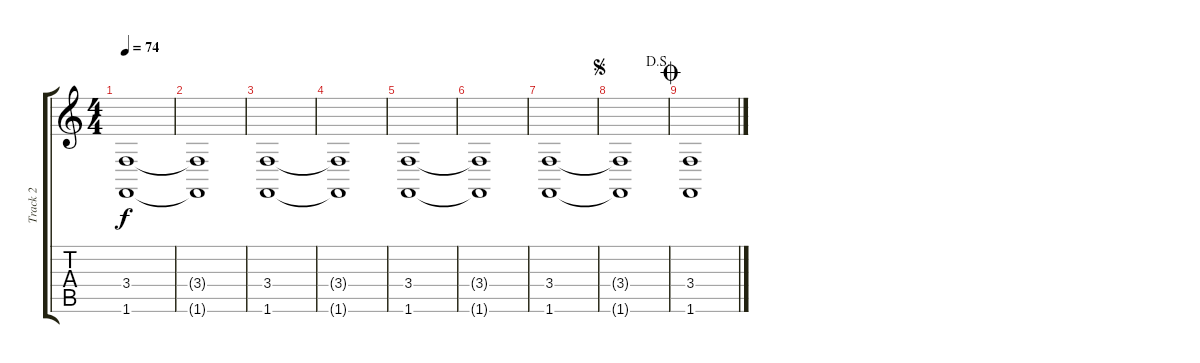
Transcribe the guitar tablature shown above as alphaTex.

\track ("Track 2" "Track 2") {instrument acousticgrandpiano}
\staff {score tabs}
\tuning (E4 B3 G3 D3 A2 E2) {hide}
\ts (4 4)
\tempo 74
\clef g2
\ks c
(3.4 1.6).1{dy f} |
(3.4{t} 1.6{t}).1 |
(3.4 1.6).1 |
(3.4{t} 1.6{t}).1 |
(3.4 1.6).1 |
(3.4{t} 1.6{t}).1 |
(3.4 1.6).1 |
\jump segno
\jump dalsegno
(3.4{t} 1.6{t}).1 |
\jump coda
(3.4 1.6).1
